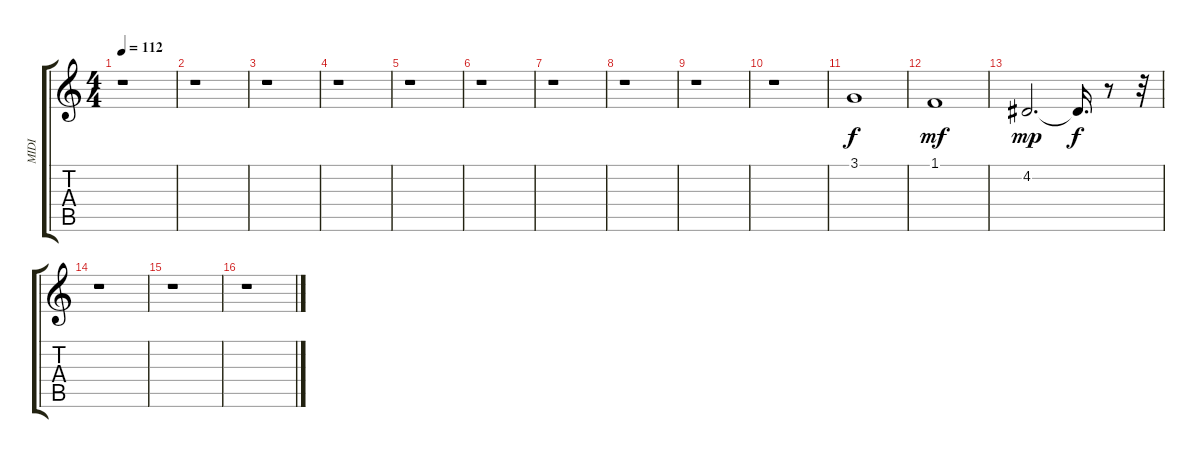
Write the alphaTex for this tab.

\track ("MIDI" "MIDI") {instrument voiceoohs}
\staff {score tabs}
\tuning (E4 B3 G3 D3 A2 E2) {hide}
\ts (4 4)
\tempo 112
\clef g2
\ks c
r.1{dy f} |
r.1 |
r.1 |
r.1 |
r.1 |
r.1 |
r.1 |
r.1 |
r.1 |
r.1 |
3.1.1{volume 15} |
1.1.1{dy mf} |
4.2.2{d dy mp} 4.2{t}.16{d dy f} r.8 r.32 |
r.1 |
r.1 |
r.1
